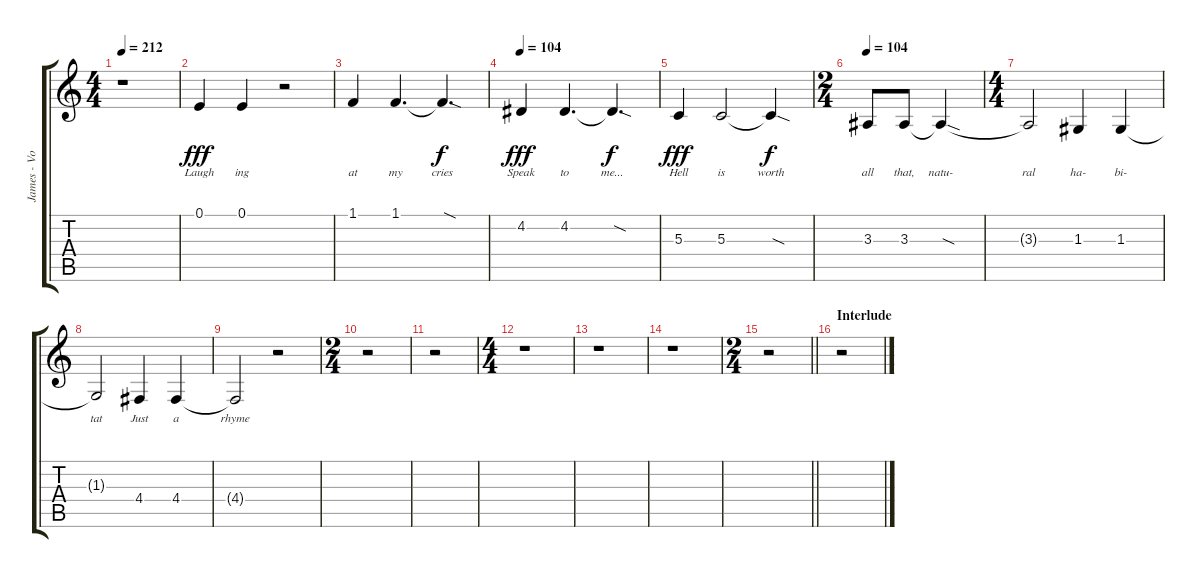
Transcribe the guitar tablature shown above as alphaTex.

\track ("James - Vocals" "James - Vo") {instrument lead6voice}
\staff {score tabs}
\tuning (E4 B3 G3 D3 A2 E2) {hide}
\ts (4 4)
\tempo 212
\clef g2
\ks c
r.1{dy fff} |
0.1.4{lyrics (0 "Laugh") lyrics (1 "") lyrics (2 "") lyrics (3 "") lyrics (4 "")} 0.1.4{lyrics (0 "ing") lyrics (1 "") lyrics (2 "") lyrics (3 "") lyrics (4 "")} r.2 |
1.1.4{lyrics (0 "at") lyrics (1 "") lyrics (2 "") lyrics (3 "") lyrics (4 "")} 1.1.4{d lyrics (0 "my") lyrics (1 "") lyrics (2 "") lyrics (3 "") lyrics (4 "")} 1.1{sod t}.4{d lyrics (0 "cries") lyrics (1 "") lyrics (2 "") lyrics (3 "") lyrics (4 "") dy f} |
\tempo 104
4.2.4{lyrics (0 "Speak") lyrics (1 "") lyrics (2 "") lyrics (3 "") lyrics (4 "") dy fff volume 6 balance 4} 4.2.4{d lyrics (0 "to") lyrics (1 "") lyrics (2 "") lyrics (3 "") lyrics (4 "")} 4.2{sod t}.4{d lyrics (0 "me...") lyrics (1 "") lyrics (2 "") lyrics (3 "") lyrics (4 "") dy f} |
5.3.4{lyrics (0 "Hell") lyrics (1 "") lyrics (2 "") lyrics (3 "") lyrics (4 "") dy fff volume 4 balance 12} 5.3.2{lyrics (0 "is") lyrics (1 "") lyrics (2 "") lyrics (3 "") lyrics (4 "")} 5.3{sod t}.4{lyrics (0 "worth") lyrics (1 "") lyrics (2 "") lyrics (3 "") lyrics (4 "") dy f} |
\ts (2 4)
\tempo 104
3.3.8{lyrics (0 "all") lyrics (1 "") lyrics (2 "") lyrics (3 "") lyrics (4 "") volume 5 balance 3} 3.3.8{lyrics (0 "that,") lyrics (1 "") lyrics (2 "") lyrics (3 "") lyrics (4 "")} 3.3{sod t}.4{lyrics (0 "natu-") lyrics (1 "") lyrics (2 "") lyrics (3 "") lyrics (4 "")} |
\ts (4 4)
3.3{t}.2{lyrics (0 "ral") lyrics (1 "") lyrics (2 "") lyrics (3 "") lyrics (4 "") volume 4 balance 14} 1.3.4{lyrics (0 "ha-") lyrics (1 "") lyrics (2 "") lyrics (3 "") lyrics (4 "")} 1.3.4{lyrics (0 "bi-") lyrics (1 "") lyrics (2 "") lyrics (3 "") lyrics (4 "")} |
1.3{t}.2{lyrics (0 "tat") lyrics (1 "") lyrics (2 "") lyrics (3 "") lyrics (4 "") volume 2 balance 0} 4.4.4{lyrics (0 "Just") lyrics (1 "") lyrics (2 "") lyrics (3 "") lyrics (4 "")} 4.4.4{lyrics (0 "a") lyrics (1 "") lyrics (2 "") lyrics (3 "") lyrics (4 "")} |
4.4{t}.2{lyrics (0 "rhyme") lyrics (1 "") lyrics (2 "") lyrics (3 "") lyrics (4 "") balance 8} r.2 |
\ts (2 4)
r.2 |
r.2 |
\ts (4 4)
r.1 |
r.1 |
r.1 |
\ts (2 4)
\barLineRight lightlight
r.2 |
\section ("" "Interlude")
r.2
